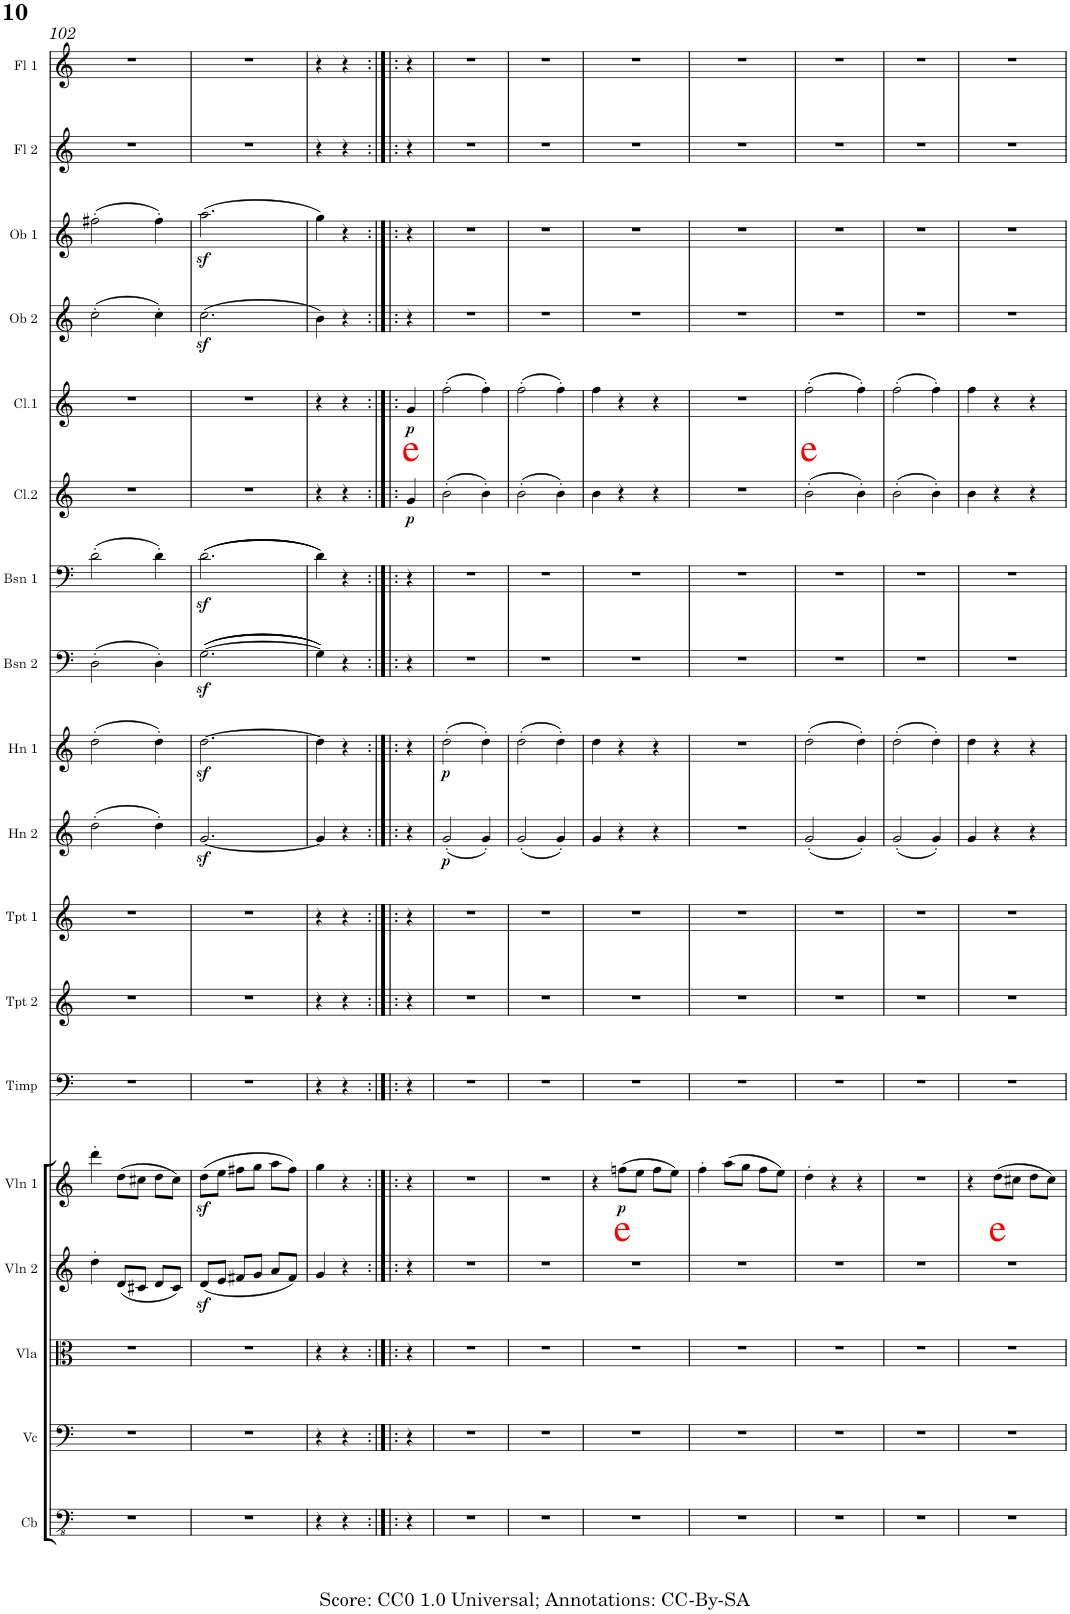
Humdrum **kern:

**kern	**kern	**kern	**kern	**kern	**text	**dynam	**kern	**kern	**kern	**kern	**dynam	**kern	**dynam	**kern	**kern	**kern	**dynam	**kern	**text	**dynam	**kern	**kern	**kern	**kern
*part18	*part17	*part16	*part15	*part14	*part14	*part14	*part13	*part12	*part11	*part10	*part10	*part9	*part9	*part8	*part7	*part6	*part6	*part5	*part5	*part5	*part4	*part3	*part2	*part1
*staff18	*staff17	*staff16	*staff15	*staff14	*staff14	*staff14	*staff13	*staff12	*staff11	*staff10	*staff10	*staff9	*staff9	*staff8	*staff7	*staff6	*staff6	*staff5	*staff5	*staff5	*staff4	*staff3	*staff2	*staff1
*I"Contrabass	*I"Violoncello	*I"Viola	*I"Violin 2	*I"Violin 1	*	*	*I"Timpani	*I"C Trumpet 2	*I"C Trumpet 1	*I"C Horn 2	*	*I"C Horn 1	*	*I"Bassoon 2	*I"Bassoon 1	*I"C Clarinet 2	*	*I"C Clarinet 1	*	*	*I"Oboe 2	*I"Oboe 1	*I"Flute 2	*I"Flute 1
*I'Cb	*I'Vc	*I'Vla	*I'Vln 2	*I'Vln 1	*	*	*I'Timp	*I'Tpt 2	*I'Tpt 1	*I'Hn 2	*	*I'Hn 1	*	*I'Bsn 2	*I'Bsn 1	*I'Cl.2	*	*I'Cl.1	*	*	*I'Ob 2	*I'Ob 1	*I'Fl 2	*I'Fl 1
!!LO:PB:g=z
*clefFv4	*clefF4	*clefC3	*clefG2	*clefG2	*	*	*clefF4	*clefG2	*clefG2	*clefG2	*	*clefG2	*	*clefF4	*clefF4	*clefG2	*	*clefG2	*	*	*clefG2	*clefG2	*clefG2	*clefG2
*	*	*	*	*	*	*	*	*	*	*Trd7c12	*	*Trd7c12	*	*	*	*Trd1c2	*	*Trd1c2	*	*	*	*	*	*
*k[]	*k[]	*k[]	*k[]	*k[]	*	*	*k[]	*k[]	*k[]	*k[]	*	*k[]	*	*k[]	*k[]	*k[]	*	*k[]	*	*	*k[]	*k[]	*k[]	*k[]
*M3/4	*M3/4	*M3/4	*M3/4	*M3/4	*	*	*M3/4	*M3/4	*M3/4	*M3/4	*	*M3/4	*	*M3/4	*M3/4	*M3/4	*	*M3/4	*	*	*M3/4	*M3/4	*M3/4	*M3/4
=102	=102	=102	=102	=102	=102	=102	=102	=102	=102	=102	=102	=102	=102	=102	=102	=102	=102	=102	=102	=102	=102	=102	=102	=102
2.r	2.r	2.r	4dd'\	4ddd'\	.	.	2.r	2.r	2.r	(2dd'\	.	(2dd'\	.	(2D'\	(2d'\	2.r	.	2.r	.	.	(2cc'\	(2ff#X'\	2.r	2.r
.	.	.	(8d/L	(8dd\L	.	.	.	.	.	.	.	.	.	.	.	.	.	.	.	.	.	.	.	.
.	.	.	8c#X/J	8cc#X\J	.	.	.	.	.	.	.	.	.	.	.	.	.	.	.	.	.	.	.	.
.	.	.	8d/L	8dd\L	.	.	.	.	.	4dd'\)	.	4dd'\)	.	4D'\)	4d'\)	.	.	.	.	.	4cc'\)	4ff#'\)	.	.
.	.	.	8c#/J)	8cc#\J)	.	.	.	.	.	.	.	.	.	.	.	.	.	.	.	.	.	.	.	.
=103	=103	=103	=103	=103	=103	=103	=103	=103	=103	=103	=103	=103	=103	=103	=103	=103	=103	=103	=103	=103	=103	=103	=103	=103
2.r	2.r	2.r	(8dz</L	(8ddz<\L	.	.	2.r	2.r	2.r	[2.gz</	.	[2.ddz<\	.	(([2.Gz<\	((2.dz<\	2.r	.	2.r	.	.	(2.ccz<\	(2.aaz<\	2.r	2.r
.	.	.	8e/J	8ee\J	.	.	.	.	.	.	.	.	.	.	.	.	.	.	.	.	.	.	.	.
.	.	.	8f#X/L	8ff#X\L	.	.	.	.	.	.	.	.	.	.	.	.	.	.	.	.	.	.	.	.
.	.	.	8g/J	8gg\J	.	.	.	.	.	.	.	.	.	.	.	.	.	.	.	.	.	.	.	.
.	.	.	8a/L	8aa\L	.	.	.	.	.	.	.	.	.	.	.	.	.	.	.	.	.	.	.	.
.	.	.	8f#/J)	8ff#\J)	.	.	.	.	.	.	.	.	.	.	.	.	.	.	.	.	.	.	.	.
=104	=104	=104	=104	=104	=104	=104	=104	=104	=104	=104	=104	=104	=104	=104	=104	=104	=104	=104	=104	=104	=104	=104	=104	=104
4r	4r	4r	4g/	4gg\	.	.	4r	4r	4r	4g/]	.	4dd\]	.	4G\]))	4d\))	4r	.	4r	.	.	4b\)	4gg\)	4r	4r
4r	4r	4r	4r	4r	.	.	4r	4r	4r	4r	.	4r	.	4r	4r	4r	.	4r	.	.	4r	4r	4r	4r
=105:|!|:	=105:|!|:	=105:|!|:	=105:|!|:	=105:|!|:	=105:|!|:	=105:|!|:	=105:|!|:	=105:|!|:	=105:|!|:	=105:|!|:	=105:|!|:	=105:|!|:	=105:|!|:	=105:|!|:	=105:|!|:	=105:|!|:	=105:|!|:	=105:|!|:	=105:|!|:	=105:|!|:	=105:|!|:	=105:|!|:	=105:|!|:	=105:|!|:
!	!	!	!	!	!	!	!	!	!	!	!	!	!	!	!	!	!LO:DY:b	!	!LO:LY:b:color=#FF0000	!LO:DY:b	!	!	!	!
4r	4r	4r	4r	4r	.	.	4r	4r	4r	4r	.	4r	.	4r	4r	4g/	p	4g/	e	p	4r	4r	4r	4r
=106	=106	=106	=106	=106	=106	=106	=106	=106	=106	=106	=106	=106	=106	=106	=106	=106	=106	=106	=106	=106	=106	=106	=106	=106
!	!	!	!	!	!	!	!	!	!	!	!LO:DY:b	!	!LO:DY:b	!	!	!	!	!	!	!	!	!	!	!
2.r	2.r	2.r	2.r	2.r	.	.	2.r	2.r	2.r	(2g'/	p	(2dd'\	p	2.r	2.r	(2b'\	.	(2ff'\	.	.	2.r	2.r	2.r	2.r
.	.	.	.	.	.	.	.	.	.	4g'/)	.	4dd'\)	.	.	.	4b'\)	.	4ff'\)	.	.	.	.	.	.
=107	=107	=107	=107	=107	=107	=107	=107	=107	=107	=107	=107	=107	=107	=107	=107	=107	=107	=107	=107	=107	=107	=107	=107	=107
2.r	2.r	2.r	2.r	2.r	.	.	2.r	2.r	2.r	(2g'/	.	(2dd'\	.	2.r	2.r	(2b'\	.	(2ff'\	.	.	2.r	2.r	2.r	2.r
.	.	.	.	.	.	.	.	.	.	4g'/)	.	4dd'\)	.	.	.	4b'\)	.	4ff'\)	.	.	.	.	.	.
=108	=108	=108	=108	=108	=108	=108	=108	=108	=108	=108	=108	=108	=108	=108	=108	=108	=108	=108	=108	=108	=108	=108	=108	=108
2.r	2.r	2.r	2.r	4r	.	.	2.r	2.r	2.r	4g/	.	4dd\	.	2.r	2.r	4b\	.	4ff\	.	.	2.r	2.r	2.r	2.r
!	!	!	!	!	!LO:LY:b:color=#FF0000	!LO:DY:b	!	!	!	!	!	!	!	!	!	!	!	!	!	!	!	!	!	!
.	.	.	.	(8ffn\L	e	p	.	.	.	4r	.	4r	.	.	.	4r	.	4r	.	.	.	.	.	.
.	.	.	.	8ee\J	.	.	.	.	.	.	.	.	.	.	.	.	.	.	.	.	.	.	.	.
.	.	.	.	8ff\L	.	.	.	.	.	4r	.	4r	.	.	.	4r	.	4r	.	.	.	.	.	.
.	.	.	.	8ee\J)	.	.	.	.	.	.	.	.	.	.	.	.	.	.	.	.	.	.	.	.
=109	=109	=109	=109	=109	=109	=109	=109	=109	=109	=109	=109	=109	=109	=109	=109	=109	=109	=109	=109	=109	=109	=109	=109	=109
2.r	2.r	2.r	2.r	4ff'\	.	.	2.r	2.r	2.r	2.r	.	2.r	.	2.r	2.r	2.r	.	2.r	.	.	2.r	2.r	2.r	2.r
.	.	.	.	(8aa\L	.	.	.	.	.	.	.	.	.	.	.	.	.	.	.	.	.	.	.	.
.	.	.	.	8gg\J	.	.	.	.	.	.	.	.	.	.	.	.	.	.	.	.	.	.	.	.
.	.	.	.	8ff\L	.	.	.	.	.	.	.	.	.	.	.	.	.	.	.	.	.	.	.	.
.	.	.	.	8ee\J)	.	.	.	.	.	.	.	.	.	.	.	.	.	.	.	.	.	.	.	.
=110	=110	=110	=110	=110	=110	=110	=110	=110	=110	=110	=110	=110	=110	=110	=110	=110	=110	=110	=110	=110	=110	=110	=110	=110
!	!	!	!	!	!	!	!	!	!	!	!	!	!	!	!	!	!	!	!LO:LY:b:color=#FF0000	!	!	!	!	!
2.r	2.r	2.r	2.r	4dd'\	.	.	2.r	2.r	2.r	(2g'/	.	(2dd'\	.	2.r	2.r	(2b'\	.	(2ff'\	e	.	2.r	2.r	2.r	2.r
.	.	.	.	4r	.	.	.	.	.	.	.	.	.	.	.	.	.	.	.	.	.	.	.	.
.	.	.	.	4r	.	.	.	.	.	4g'/)	.	4dd'\)	.	.	.	4b'\)	.	4ff'\)	.	.	.	.	.	.
=111	=111	=111	=111	=111	=111	=111	=111	=111	=111	=111	=111	=111	=111	=111	=111	=111	=111	=111	=111	=111	=111	=111	=111	=111
2.r	2.r	2.r	2.r	2.r	.	.	2.r	2.r	2.r	(2g'/	.	(2dd'\	.	2.r	2.r	(2b'\	.	(2ff'\	.	.	2.r	2.r	2.r	2.r
.	.	.	.	.	.	.	.	.	.	4g'/)	.	4dd'\)	.	.	.	4b'\)	.	4ff'\)	.	.	.	.	.	.
=112	=112	=112	=112	=112	=112	=112	=112	=112	=112	=112	=112	=112	=112	=112	=112	=112	=112	=112	=112	=112	=112	=112	=112	=112
2.r	2.r	2.r	2.r	4r	.	.	2.r	2.r	2.r	4g/	.	4dd\	.	2.r	2.r	4b\	.	4ff\	.	.	2.r	2.r	2.r	2.r
!	!	!	!	!	!LO:LY:b:color=#FF0000	!	!	!	!	!	!	!	!	!	!	!	!	!	!	!	!	!	!	!
.	.	.	.	(8dd\L	e	.	.	.	.	4r	.	4r	.	.	.	4r	.	4r	.	.	.	.	.	.
.	.	.	.	8cc#X\J	.	.	.	.	.	.	.	.	.	.	.	.	.	.	.	.	.	.	.	.
.	.	.	.	8dd\L	.	.	.	.	.	4r	.	4r	.	.	.	4r	.	4r	.	.	.	.	.	.
.	.	.	.	8cc#\J)	.	.	.	.	.	.	.	.	.	.	.	.	.	.	.	.	.	.	.	.
=	=	=	=	=	=	=	=	=	=	=	=	=	=	=	=	=	=	=	=	=	=	=	=	=
*-	*-	*-	*-	*-	*-	*-	*-	*-	*-	*-	*-	*-	*-	*-	*-	*-	*-	*-	*-	*-	*-	*-	*-	*-
